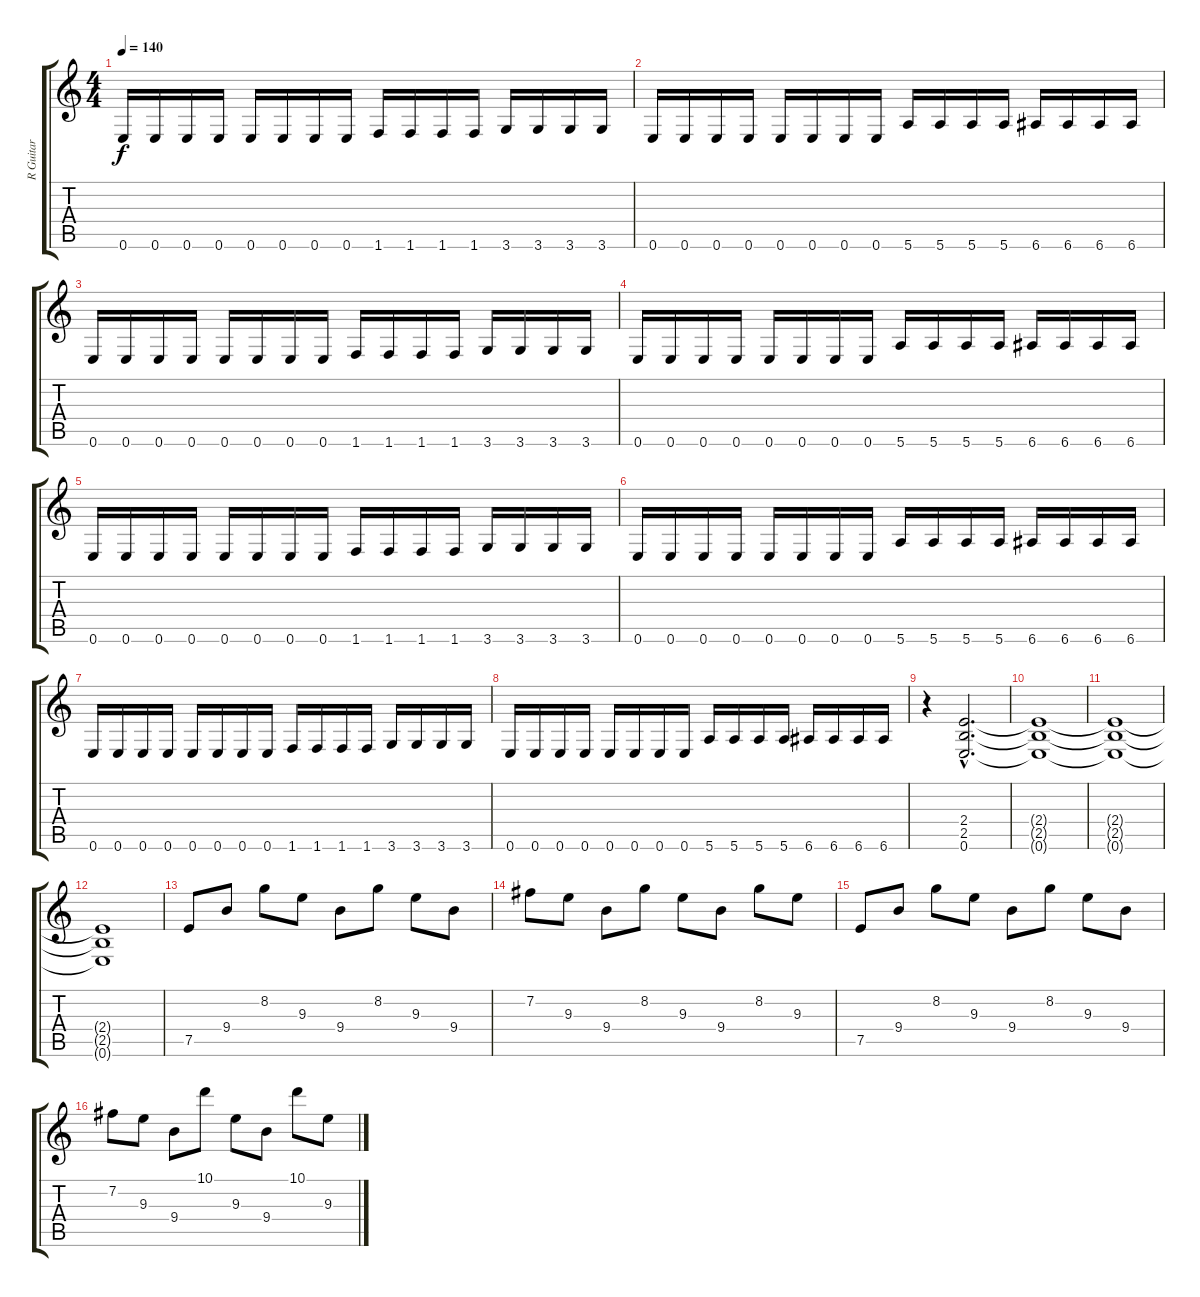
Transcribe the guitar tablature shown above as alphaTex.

\track ("R Guitar" "R Guitar") {instrument distortionguitar}
\staff {score tabs}
\tuning (E4 B3 G3 D3 A2 E2) {hide}
\ts (4 4)
\tempo 140
\clef g2
\ks c
0.6.16{dy f} 0.6.16 0.6.16 0.6.16 0.6.16 0.6.16 0.6.16 0.6.16 1.6.16 1.6.16 1.6.16 1.6.16 3.6.16 3.6.16 3.6.16 3.6.16 |
0.6.16 0.6.16 0.6.16 0.6.16 0.6.16 0.6.16 0.6.16 0.6.16 5.6.16 5.6.16 5.6.16 5.6.16 6.6.16 6.6.16 6.6.16 6.6.16 |
0.6.16 0.6.16 0.6.16 0.6.16 0.6.16 0.6.16 0.6.16 0.6.16 1.6.16 1.6.16 1.6.16 1.6.16 3.6.16 3.6.16 3.6.16 3.6.16 |
0.6.16 0.6.16 0.6.16 0.6.16 0.6.16 0.6.16 0.6.16 0.6.16 5.6.16 5.6.16 5.6.16 5.6.16 6.6.16 6.6.16 6.6.16 6.6.16 |
0.6.16 0.6.16 0.6.16 0.6.16 0.6.16 0.6.16 0.6.16 0.6.16 1.6.16 1.6.16 1.6.16 1.6.16 3.6.16 3.6.16 3.6.16 3.6.16 |
0.6.16 0.6.16 0.6.16 0.6.16 0.6.16 0.6.16 0.6.16 0.6.16 5.6.16 5.6.16 5.6.16 5.6.16 6.6.16 6.6.16 6.6.16 6.6.16 |
0.6.16 0.6.16 0.6.16 0.6.16 0.6.16 0.6.16 0.6.16 0.6.16 1.6.16 1.6.16 1.6.16 1.6.16 3.6.16 3.6.16 3.6.16 3.6.16 |
0.6.16 0.6.16 0.6.16 0.6.16 0.6.16 0.6.16 0.6.16 0.6.16 5.6.16 5.6.16 5.6.16 5.6.16 6.6.16 6.6.16 6.6.16 6.6.16 |
r.4 (2.4{hac} 2.5{hac} 0.6{hac}).2{d} |
(2.4{t} 2.5{t} 0.6{t}).1 |
(2.4{t} 2.5{t} 0.6{t}).1 |
(2.4{t} 2.5{t} 0.6{t}).1 |
7.5.8 9.4.8 8.2.8 9.3.8 9.4.8 8.2.8 9.3.8 9.4.8 |
7.2.8 9.3.8 9.4.8 8.2.8 9.3.8 9.4.8 8.2.8 9.3.8 |
7.5.8 9.4.8 8.2.8 9.3.8 9.4.8 8.2.8 9.3.8 9.4.8 |
7.2.8 9.3.8 9.4.8 10.1.8 9.3.8 9.4.8 10.1.8 9.3.8
